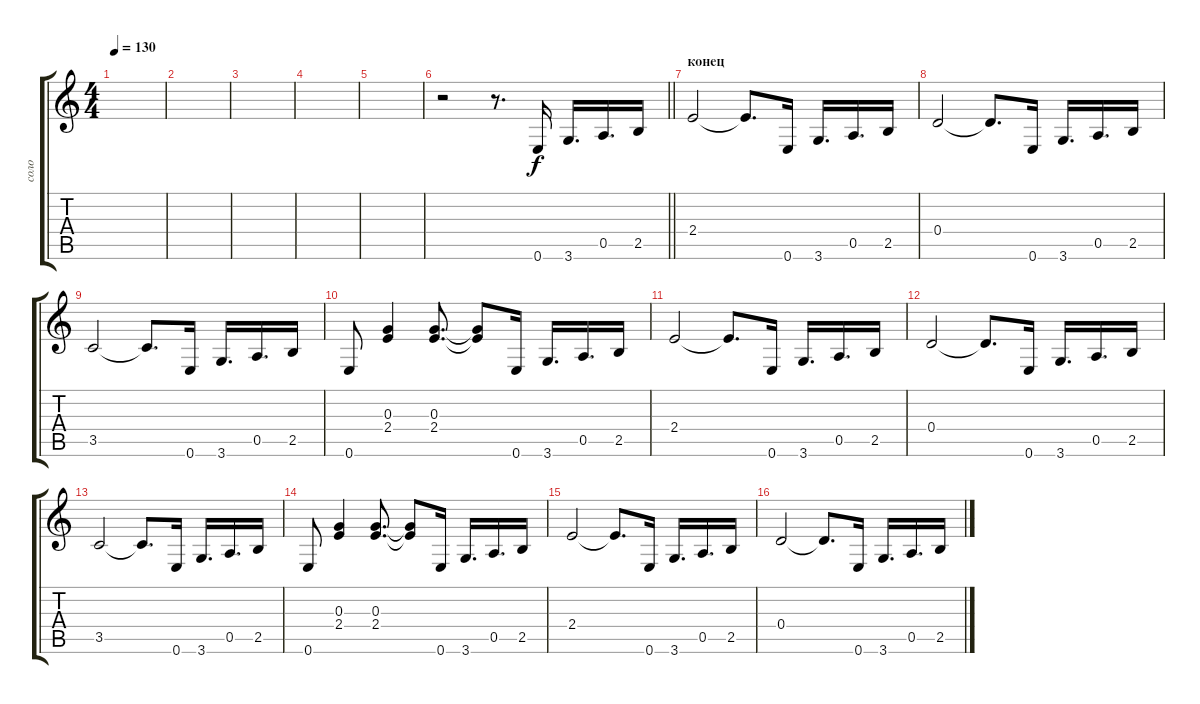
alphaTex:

\track ("соло" "соло") {instrument overdrivenguitar}
\staff {score tabs}
\tuning (E4 B3 G3 D3 A2 E2) {hide}
\ts (4 4)
\tempo 130
\clef g2
\ks c
|
|
|
|
|
\barLineRight lightlight
r.2 r.8{d} 0.6.16 3.6.16{d} 0.5.16{d} 2.5.16 |
\section ("" "конец")
2.4.2 2.4{t}.8{d} 0.6.16 3.6.16{d} 0.5.16{d} 2.5.16 |
0.4.2 0.4{t}.8{d} 0.6.16 3.6.16{d} 0.5.16{d} 2.5.16 |
3.5.2 3.5{t}.8{d} 0.6.16 3.6.16{d} 0.5.16{d} 2.5.16 |
0.6.8 (0.3 2.4).4 (0.3 2.4).8{d} (0.3{t} 2.4{t}).8 0.6.16 3.6.16{d} 0.5.16{d} 2.5.16 |
2.4.2 2.4{t}.8{d} 0.6.16 3.6.16{d} 0.5.16{d} 2.5.16 |
0.4.2 0.4{t}.8{d} 0.6.16 3.6.16{d} 0.5.16{d} 2.5.16 |
3.5.2 3.5{t}.8{d} 0.6.16 3.6.16{d} 0.5.16{d} 2.5.16 |
0.6.8 (0.3 2.4).4 (0.3 2.4).8{d} (0.3{t} 2.4{t}).8 0.6.16 3.6.16{d} 0.5.16{d} 2.5.16 |
2.4.2 2.4{t}.8{d} 0.6.16 3.6.16{d} 0.5.16{d} 2.5.16 |
0.4.2 0.4{t}.8{d} 0.6.16 3.6.16{d} 0.5.16{d} 2.5.16
